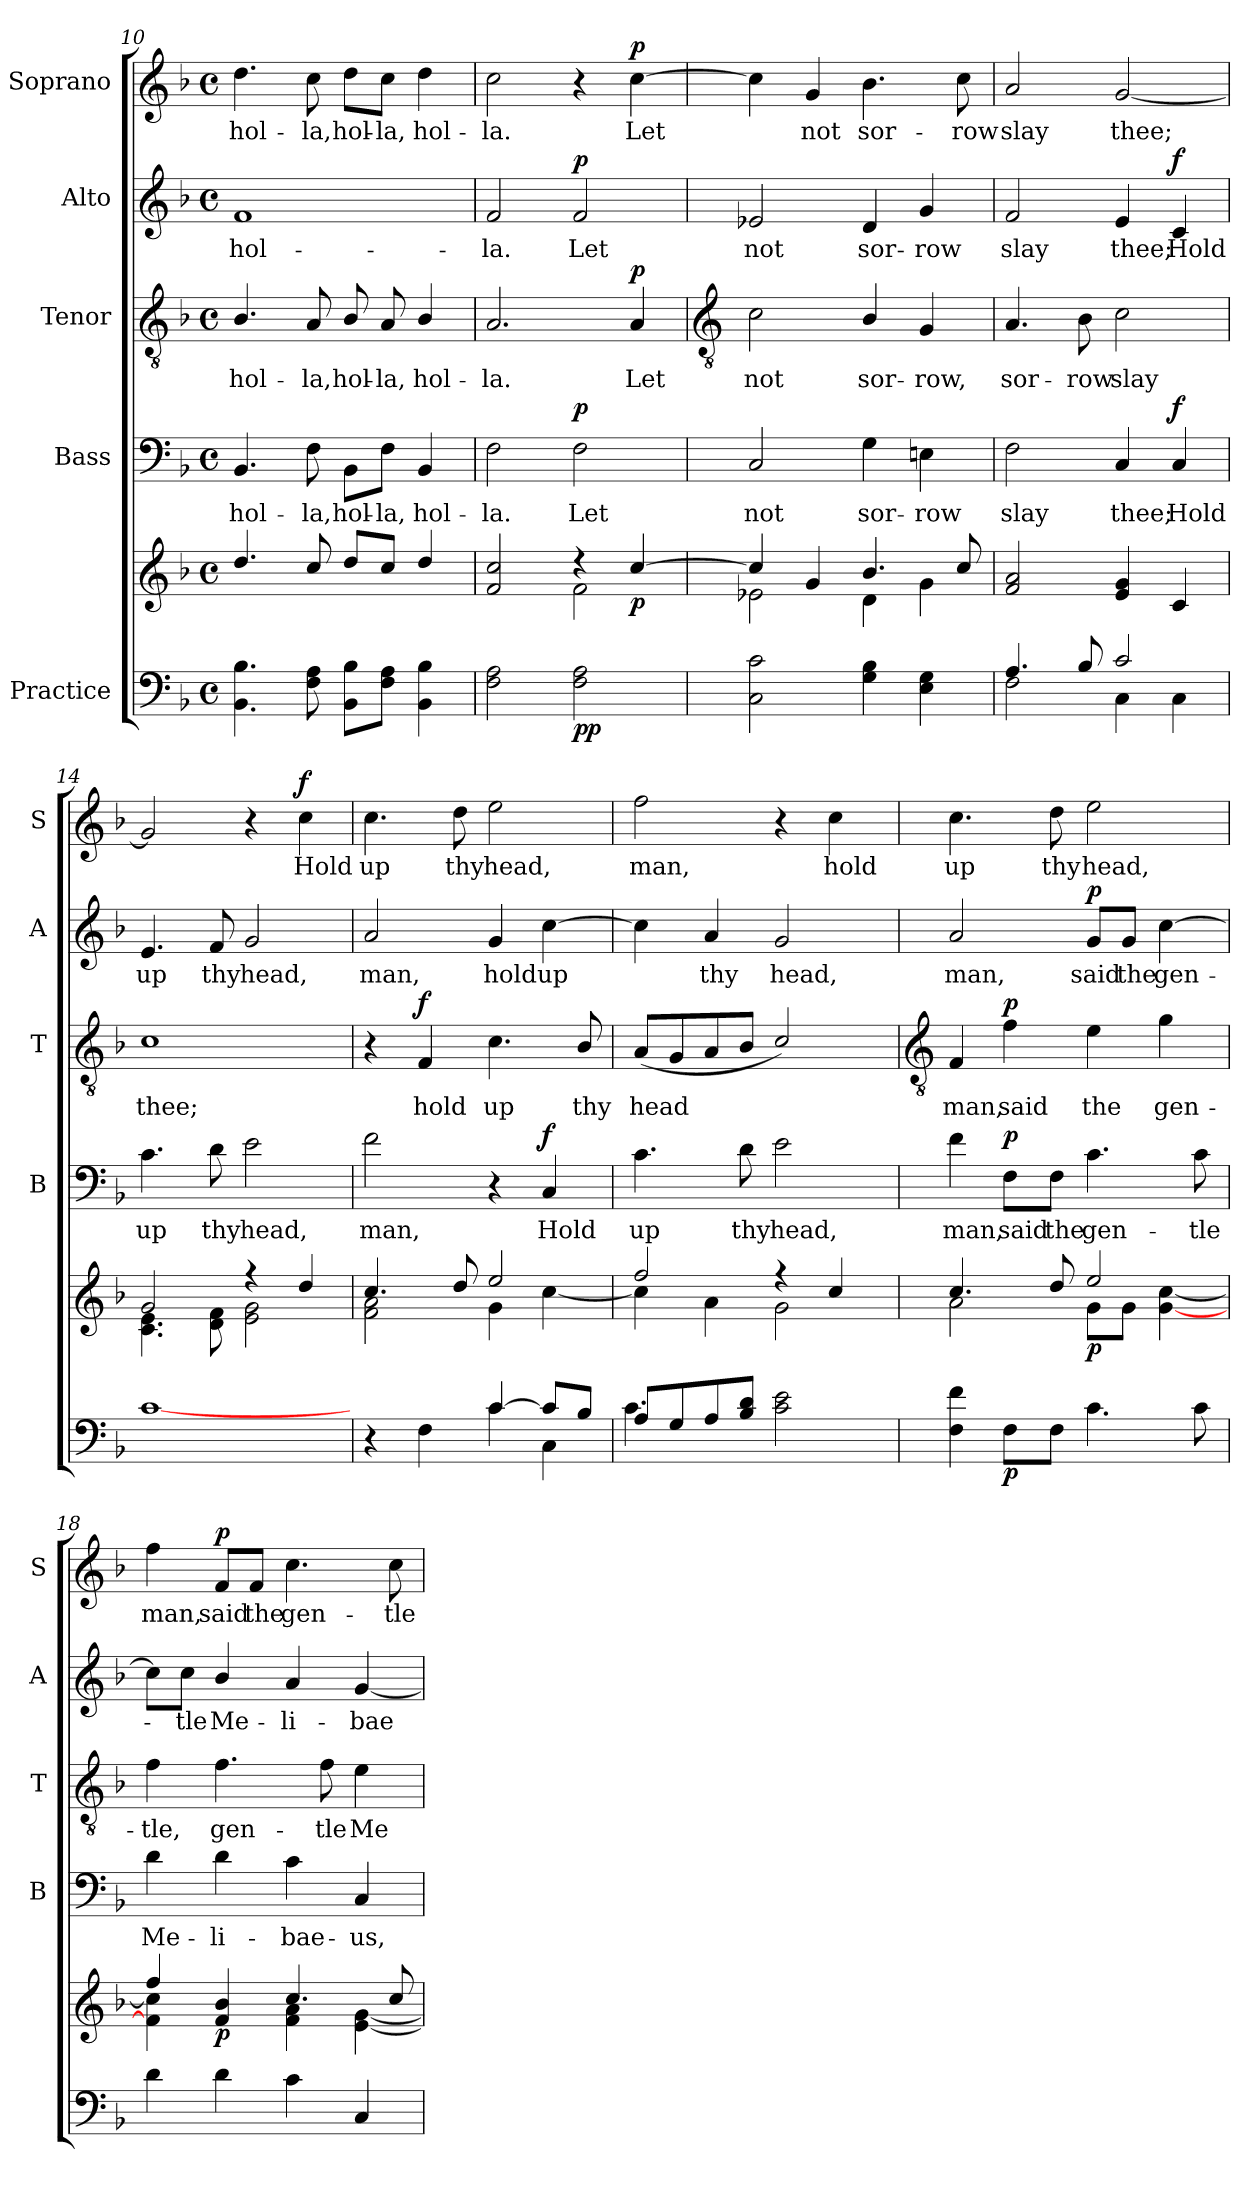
**kern	**kern	**dynam	**kern	**text	**dynam	**kern	**text	**dynam	**kern	**text	**dynam	**kern	**text	**dynam
*part5	*part5	*part5	*part4	*part4	*part4	*part3	*part3	*part3	*part2	*part2	*part2	*part1	*part1	*part1
*staff6	*staff5	*staff5/6	*staff4	*staff4	*staff4	*staff3	*staff3	*staff3	*staff2	*staff2	*staff2	*staff1	*staff1	*staff1
*I"Practice	*	*	*I"Bass	*	*	*I"Tenor	*	*	*I"Alto	*	*	*I"Soprano	*	*
*	*	*	*I'B	*	*	*I'T	*	*	*I'A	*	*	*I'S	*	*
*clefF4	*clefG2	*	*clefF4	*	*	*clefGv2	*	*	*clefG2	*	*	*clefG2	*	*
*k[b-]	*k[b-]	*	*k[b-]	*	*	*k[b-]	*	*	*k[b-]	*	*	*k[b-]	*	*
*F:	*F:	*	*F:	*	*	*F:	*	*	*F:	*	*	*F:	*	*
*M4/4	*M4/4	*	*M4/4	*	*	*M4/4	*	*	*M4/4	*	*	*M4/4	*	*
*met(c)	*met(c)	*	*met(c)	*	*	*met(c)	*	*	*met(c)	*	*	*met(c)	*	*
=10	=10	=10	=10	=10	=10	=10	=10	=10	=10	=10	=10	=10	=10	=10
*^	*^	*	*	*	*	*	*	*	*	*	*	*	*	*
!	!	!	!	!	!	!LO:LY:b	!	!	!LO:LY:b	!	!	!LO:LY:b	!	!	!LO:LY:b	!
1ryy	4.BB-\ 4.B-\	4.dd/	1ryy	.	4.BB-	hol-	.	4.B-/	hol-	.	1f	hol-	.	4.dd	hol-	.
!	!	!	!	!	!	!LO:LY:b	!	!	!LO:LY:b	!	!	!	!	!	!LO:LY:b	!
.	8F 8A	8cc/	.	.	8F	-la,	.	8A	-la,	.	.	.	.	8cc	-la,	.
!	!	!	!	!	!	!LO:LY:b	!	!	!LO:LY:b	!	!	!	!	!	!LO:LY:b	!
.	8BB- 8B-L	8dd/L	.	.	8BB-\L	hol-	.	8B-/	hol-	.	.	.	.	8dd\L	hol-	.
!	!	!	!	!	!	!LO:LY:b	!	!	!LO:LY:b	!	!	!	!	!	!LO:LY:b	!
.	8F 8AJ	8cc/J	.	.	8F\J	-la,	.	8A	-la,	.	.	.	.	8cc\J	-la,	.
!	!	!	!	!	!	!LO:LY:b	!	!	!LO:LY:b	!	!	!	!	!	!LO:LY:b	!
.	4BB-\ 4B-\	4dd/	.	.	4BB-	hol-	.	4B-/	hol-	.	.	.	.	4dd	hol-	.
=11	=11	=11	=11	=11	=11	=11	=11	=11	=11	=11	=11	=11	=11	=11	=11	=11
!	!	!	!	!	!	!LO:LY:b	!	!	!LO:LY:b	!	!	!LO:LY:b	!	!	!LO:LY:b	!
1ryy	2F 2A	2f/ 2cc/	2ryy	.	2F	-la.	.	2.A	-la.	.	2f	-la.	.	2cc\	-la.	.
!	!	!	!	!LO:DY:b=2	!	!LO:LY:b	!	!	!	!	!	!LO:LY:b	!	!	!	!
!	!	!	!	!LO:DY:n=1:b	!	!	!LO:DY:b	!	!	!	!	!	!LO:DY:b	!	!	!
.	2F 2A	4r	2f\	p p	2F	Let	p	.	.	.	2f	Let	p	4r	.	.
!	!	!	!	!LO:DY:n=2:b	!	!	!	!	!LO:LY:b	!LO:DY:b	!	!	!	!	!LO:LY:b	!LO:DY:b
.	.	[4cc/	.	p	.	.	.	4A	Let	p	.	.	.	[4cc\	Let	p
!!LO:LB:g=z
=12	=12	=12	=12	=12	=12	=12	=12	=12	=12	=12	=12	=12	=12	=12	=12	=12
*	*	*	*	*	*	*	*	*clefGv2	*	*	*	*	*	*	*	*
!	!	!	!	!	!	!LO:LY:b	!	!	!LO:LY:b	!	!	!LO:LY:b	!	!	!	!
1ryy	2C\ 2c\	4cc/]	2e-X\	.	2C	not	.	2c	not	.	2e-X	not	.	4cc\]	.	.
!	!	!	!	!	!	!	!	!	!	!	!	!	!	!	!LO:LY:b	!
.	.	4g/	.	.	.	.	.	.	.	.	.	.	.	4g	not	.
!	!	!	!	!	!	!LO:LY:b	!	!	!LO:LY:b	!	!	!LO:LY:b	!	!	!LO:LY:b	!
.	4G\ 4B-\	4.b-/	4d\	.	4G	sor-	.	4B-/	sor-	.	4d	sor-	.	4.b-	sor-	.
!	!	!	!	!	!	!LO:LY:b	!	!	!LO:LY:b	!	!	!LO:LY:b	!	!	!	!
.	4E\ 4G\	.	4g\	.	4En	-row	.	4G	-row,	.	4g	-row	.	.	.	.
!	!	!	!	!	!	!	!	!	!	!	!	!	!	!	!LO:LY:b	!
.	.	8cc/	.	.	.	.	.	.	.	.	.	.	.	8cc\	-row	.
=13	=13	=13	=13	=13	=13	=13	=13	=13	=13	=13	=13	=13	=13	=13	=13	=13
!	!	!	!	!	!	!LO:LY:b	!	!	!LO:LY:b	!	!	!LO:LY:b	!	!	!LO:LY:b	!
4.A/	2F\	2f/ 2a/	1ryy	.	2F	slay	.	4.A	sor-	.	2f	slay	.	2a	slay	.
!	!	!	!	!	!	!	!	!	!LO:LY:b	!	!	!	!	!	!	!
8B-/	.	.	.	.	.	.	.	8B-	-row	.	.	.	.	.	.	.
!	!	!	!	!	!	!LO:LY:b	!	!	!LO:LY:b	!	!	!LO:LY:b	!	!	!LO:LY:b	!
2c/	4C\	4e/ 4g/	.	.	4C	thee;	.	2c	slay	.	4e	thee;	.	[2g	thee;	.
!	!	!	!	!	!	!LO:LY:b	!LO:DY:b	!	!	!	!	!LO:LY:b	!LO:DY:b	!	!	!
.	4C\	4c/	.	.	4C	Hold	f	.	.	.	4c	Hold	f	.	.	.
=14	=14	=14	=14	=14	=14	=14	=14	=14	=14	=14	=14	=14	=14	=14	=14	=14
!	!	!	!	!	!	!LO:LY:b	!	!	!LO:LY:b	!	!	!LO:LY:b	!	!	!	!
1ryy	[1c\	2g/	4.c\ 4.e\	.	4.c	up	.	1c	thee;	.	4.e	up	.	2g]	.	.
!	!	!	!	!	!	!LO:LY:b	!	!	!	!	!	!LO:LY:b	!	!	!	!
.	.	.	8d\ 8f\	.	8d	thy	.	.	.	.	8f	thy	.	.	.	.
!	!	!	!	!	!	!LO:LY:b	!	!	!	!	!	!LO:LY:b	!	!	!	!
.	.	4r	2e\ 2g\	.	2e	head,	.	.	.	.	2g	head,	.	4r	.	.
!	!	!	!	!	!	!	!	!	!	!	!	!	!	!	!LO:LY:b	!LO:DY:b
.	.	4dd/	.	.	.	.	.	.	.	.	.	.	.	4cc	Hold	f
=15	=15	=15	=15	=15	=15	=15	=15	=15	=15	=15	=15	=15	=15	=15	=15	=15
!	!	!	!	!	!	!LO:LY:b	!	!	!	!	!	!LO:LY:b	!	!	!LO:LY:b	!
2ryy	4r	4.cc/	2f\ 2a\	.	2f	man,	.	4r	.	.	2a	man,	.	4.cc	up	.
!	!	!	!	!	!	!	!	!	!LO:LY:b	!LO:DY:b	!	!	!	!	!	!
.	4F\	.	.	.	.	.	.	4F	hold	f	.	.	.	.	.	.
!	!	!	!	!	!	!	!	!	!	!	!	!	!	!	!LO:LY:b	!
.	.	8dd/	.	.	.	.	.	.	.	.	.	.	.	8dd	thy	.
!	!	!	!	!	!	!	!	!	!LO:LY:b	!	!	!LO:LY:b	!	!	!LO:LY:b	!
[4c/	4c\	2ee/	4g\	.	4r	.	.	4.c	up	.	4g	hold	.	2ee	head,	.
!	!	!	!	!	!	!LO:LY:b	!LO:DY:b	!	!	!	!	!LO:LY:b	!	!	!	!
8c/L]	4C\	.	[4cc\	.	4C	Hold	f	.	.	.	[4cc	up	.	.	.	.
!	!	!	!	!	!	!	!	!	!LO:LY:b	!	!	!	!	!	!	!
8B-/J	.	.	.	.	.	.	.	8B-/	thy	.	.	.	.	.	.	.
=16	=16	=16	=16	=16	=16	=16	=16	=16	=16	=16	=16	=16	=16	=16	=16	=16
!	!	!	!	!	!	!LO:LY:b	!	!	!LO:LY:b	!	!	!	!	!	!LO:LY:b	!
8A/L	4.c\	2ff/	4cc\]	.	4.c	up	.	(<8AL	head	.	4cc]	.	.	2ff	man,	.
8G/	.	.	.	.	.	.	.	8G	.	.	.	.	.	.	.	.
!	!	!	!	!	!	!	!	!	!	!	!	!LO:LY:b	!	!	!	!
8A/	.	.	4a\	.	.	.	.	8A	.	.	4a	thy	.	.	.	.
!	!	!	!	!	!	!LO:LY:b	!	!	!	!	!	!	!	!	!	!
8B-/ 8d/J	2ryy	.	.	.	8d	thy	.	8B-J	.	.	.	.	.	.	.	.
!	!	!	!	!	!	!LO:LY:b	!	!	!	!	!	!LO:LY:b	!	!	!	!
2c\ 2e\	.	4r	2g\	.	2e	head,	.	2c/)	.	.	2g	head,	.	4r	.	.
!	!	!	!	!	!	!	!	!	!	!	!	!	!	!	!LO:LY:b	!
.	.	4cc/	.	.	.	.	.	.	.	.	.	.	.	4cc	hold	.
.	8ryy	.	.	.	.	.	.	.	.	.	.	.	.	.	.	.
!!LO:LB:g=z
=17	=17	=17	=17	=17	=17	=17	=17	=17	=17	=17	=17	=17	=17	=17	=17	=17
*	*	*	*	*	*	*	*	*clefGv2	*	*	*	*	*	*	*	*
!	!	!	!	!	!	!LO:LY:b	!	!	!LO:LY:b	!	!	!LO:LY:b	!	!	!LO:LY:b	!
1ryy	4F 4f	4.cc/	2a\	.	4f	man,	.	4F	man,	.	2a	man,	.	4.cc	up	.
!	!	!	!	!LO:DY:b=2	!	!LO:LY:b	!LO:DY:b	!	!LO:LY:b	!LO:DY:b	!	!	!	!	!	!
.	8FL	.	.	p	8F\L	said	p	4f	said	p	.	.	.	.	.	.
!	!	!	!	!	!	!LO:LY:b	!	!	!	!	!	!	!	!	!LO:LY:b	!
.	8FJ	8dd/	.	.	8F\J	the	.	.	.	.	.	.	.	8dd	thy	.
!	!	!	!	!LO:DY:b	!	!LO:LY:b	!	!	!LO:LY:b	!	!	!LO:LY:b	!LO:DY:b	!	!LO:LY:b	!
.	4.c	2ee/	8g\L	p	4.c	gen-	.	4e	the	.	8g/L	said	p	2ee	head,	.
!	!	!	!	!	!	!	!	!	!	!	!	!LO:LY:b	!	!	!	!
.	.	.	8g\J	.	.	.	.	.	.	.	8g/J	the	.	.	.	.
!	!	!	!	!	!	!	!	!	!LO:LY:b	!	!	!LO:LY:b	!	!	!	!
.	.	.	[4g\ [4cc\	.	.	.	.	4g	gen-	.	[4cc	gen-	.	.	.	.
!	!	!	!	!	!	!LO:LY:b	!	!	!	!	!	!	!	!	!	!
.	8c	.	.	.	8c	-tle	.	.	.	.	.	.	.	.	.	.
=18	=18	=18	=18	=18	=18	=18	=18	=18	=18	=18	=18	=18	=18	=18	=18	=18
!	!	!	!	!	!	!LO:LY:b	!	!	!LO:LY:b	!	!	!	!	!	!LO:LY:b	!
2ryy	4d	4ff/	4f\] 4cc\]	.	4d	Me-	.	4f	-tle,	.	8cc\L]	.	.	4ff	man,	.
!	!	!	!	!	!	!	!	!	!	!	!	!LO:LY:b	!	!	!	!
.	.	.	.	.	.	.	.	.	.	.	8cc\J	tle	.	.	.	.
!	!	!	!	!LO:DY:b	!	!LO:LY:b	!	!	!LO:LY:b	!	!	!LO:LY:b	!	!	!LO:LY:b	!LO:DY:b
.	4d	4f/ 4b-/	4ryy	p	4d	-li-	.	4.f	gen-	.	4b-/	Me-	.	8f/L	said	p
!	!	!	!	!	!	!	!	!	!	!	!	!	!	!	!LO:LY:b	!
.	.	.	.	.	.	.	.	.	.	.	.	.	.	8f/J	the	.
!	!	!	!	!	!	!LO:LY:b	!	!	!	!	!	!LO:LY:b	!	!	!LO:LY:b	!
8ryy	4c	4.cc/	4f\ 4a\	.	4c	-bae-	.	.	.	.	4a	-li-	.	4.cc	gen-	.
!	!	!	!	!	!	!	!	!	!LO:LY:b	!	!	!	!	!	!	!
4.ryy	.	.	.	.	.	.	.	8f	-tle	.	.	.	.	.	.	.
!	!	!	!	!	!	!LO:LY:b	!	!	!LO:LY:b	!	!	!LO:LY:b	!	!	!	!
.	4C	.	[4e\ [4g\	.	4C	-us,	.	4e	Me-	.	[4g	-bae-	.	.	.	.
!	!	!	!	!	!	!	!	!	!	!	!	!	!	!	!LO:LY:b	!
.	.	8cc/	.	.	.	.	.	.	.	.	.	.	.	8cc	-tle	.
*v	*v	*	*	*	*	*	*	*	*	*	*	*	*	*	*	*
*	*v	*v	*	*	*	*	*	*	*	*	*	*	*	*	*
=	=	=	=	=	=	=	=	=	=	=	=	=	=	=
*-	*-	*-	*-	*-	*-	*-	*-	*-	*-	*-	*-	*-	*-	*-
